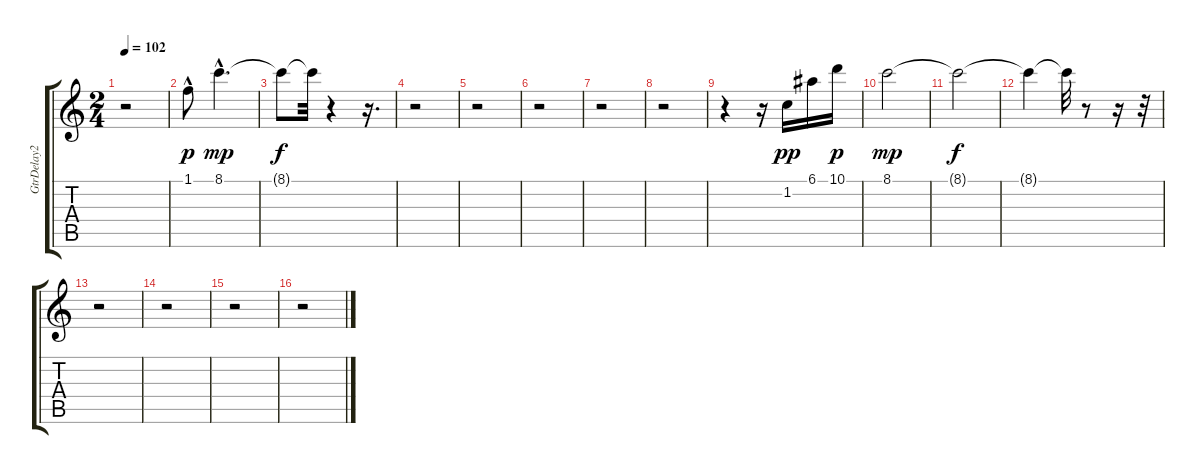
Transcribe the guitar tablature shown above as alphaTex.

\track ("GtrDelay2" "GtrDelay2") {instrument electricguitarclean}
\staff {score tabs}
\tuning (E4 B3 G3 D3 A2 E2) {hide}
\ts (2 4)
\tempo 102
\clef g2
\ks c
r.2{dy f} |
1.1{hac}.8{dy p} 8.1{hac}.4{d dy mp} |
8.1{t}.8{dy f} 8.1{t}.32 r.4 r.16{d} |
r.2 |
r.2 |
r.2 |
r.2 |
r.2 |
r.4 r.16 1.2.16{dy pp} 6.1.16 10.1.16{dy p} |
8.1.2{dy mp} |
8.1{t}.2{dy f} |
8.1{t}.4 8.1{t}.32 r.8 r.16 r.32 |
r.2 |
r.2 |
r.2 |
r.2
